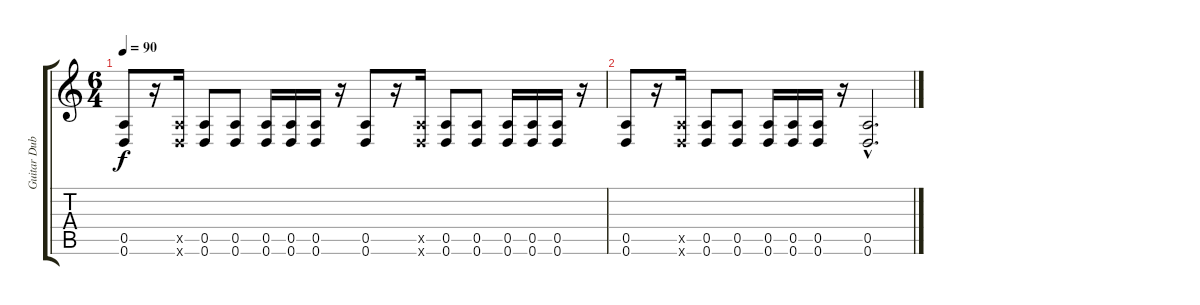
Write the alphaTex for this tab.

\track ("Guitar Dubz" "Guitar Dub") {instrument distortionguitar}
\staff {score tabs}
\tuning (E4 B3 G3 D3 A2 D2) {hide}
\ts (6 4)
\tempo 90
\clef g2
\ks c
(0.5 0.6).8{dy f volume 10 instrument overdrivenguitar} r.16 (0.5{x} 0.6{x}).16 (0.5 0.6).8 (0.5 0.6).8 (0.5 0.6).16 (0.5 0.6).16 (0.5 0.6).16 r.16 (0.5 0.6).8 r.16 (0.5{x} 0.6{x}).16 (0.5 0.6).8 (0.5 0.6).8 (0.5 0.6).16 (0.5 0.6).16 (0.5 0.6).16 r.16 |
(0.5 0.6).8{volume 10 instrument overdrivenguitar} r.16 (0.5{x} 0.6{x}).16 (0.5 0.6).8 (0.5 0.6).8 (0.5 0.6).16 (0.5 0.6).16 (0.5 0.6).16 r.16 (0.5{hac} 0.6{hac}).2{d}
